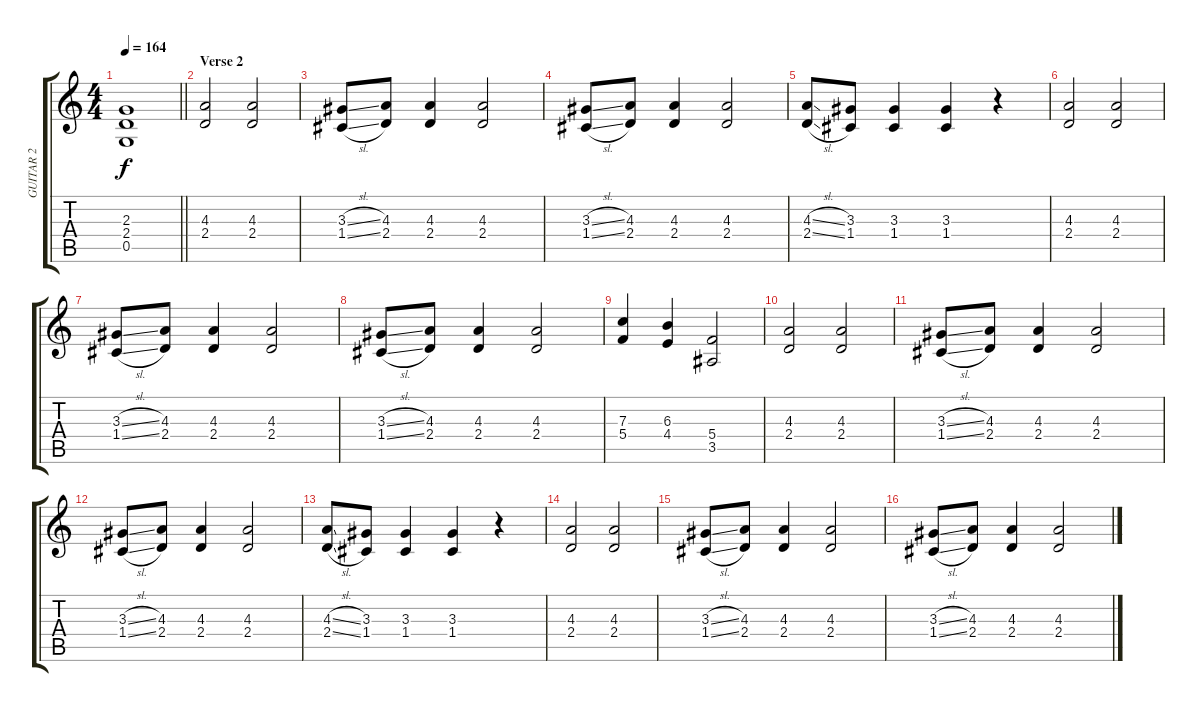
\track ("GUITAR 2" "GUITAR 2") {instrument overdrivenguitar}
\staff {score tabs}
\tuning (D4 A3 F3 C3 G2 D2) {hide}
\ts (4 4)
\tempo 164
\clef g2
\barLineRight lightlight
\ks c
(2.3{t} 2.4{t} 0.5{t}).1{dy f} |
\section ("" "Verse 2")
(4.3 2.4).2 (4.3 2.4).2 |
(3.3{sl} 1.4{sl}).8 (4.3 2.4).8 (4.3 2.4).4 (4.3 2.4).2 |
(3.3{sl} 1.4{sl}).8 (4.3 2.4).8 (4.3 2.4).4 (4.3 2.4).2 |
(4.3{sl} 2.4{sl}).8 (3.3 1.4).8 (3.3 1.4).4 (3.3 1.4).4 r.4 |
(4.3 2.4).2 (4.3 2.4).2 |
(3.3{sl} 1.4{sl}).8 (4.3 2.4).8 (4.3 2.4).4 (4.3 2.4).2 |
(3.3{sl} 1.4{sl}).8 (4.3 2.4).8 (4.3 2.4).4 (4.3 2.4).2 |
(7.3 5.4).4 (6.3 4.4).4 (5.4 3.5).2 |
(4.3 2.4).2 (4.3 2.4).2 |
(3.3{sl} 1.4{sl}).8 (4.3 2.4).8 (4.3 2.4).4 (4.3 2.4).2 |
(3.3{sl} 1.4{sl}).8 (4.3 2.4).8 (4.3 2.4).4 (4.3 2.4).2 |
(4.3{sl} 2.4{sl}).8 (3.3 1.4).8 (3.3 1.4).4 (3.3 1.4).4 r.4 |
(4.3 2.4).2 (4.3 2.4).2 |
(3.3{sl} 1.4{sl}).8 (4.3 2.4).8 (4.3 2.4).4 (4.3 2.4).2 |
(3.3{sl} 1.4{sl}).8 (4.3 2.4).8 (4.3 2.4).4 (4.3 2.4).2
